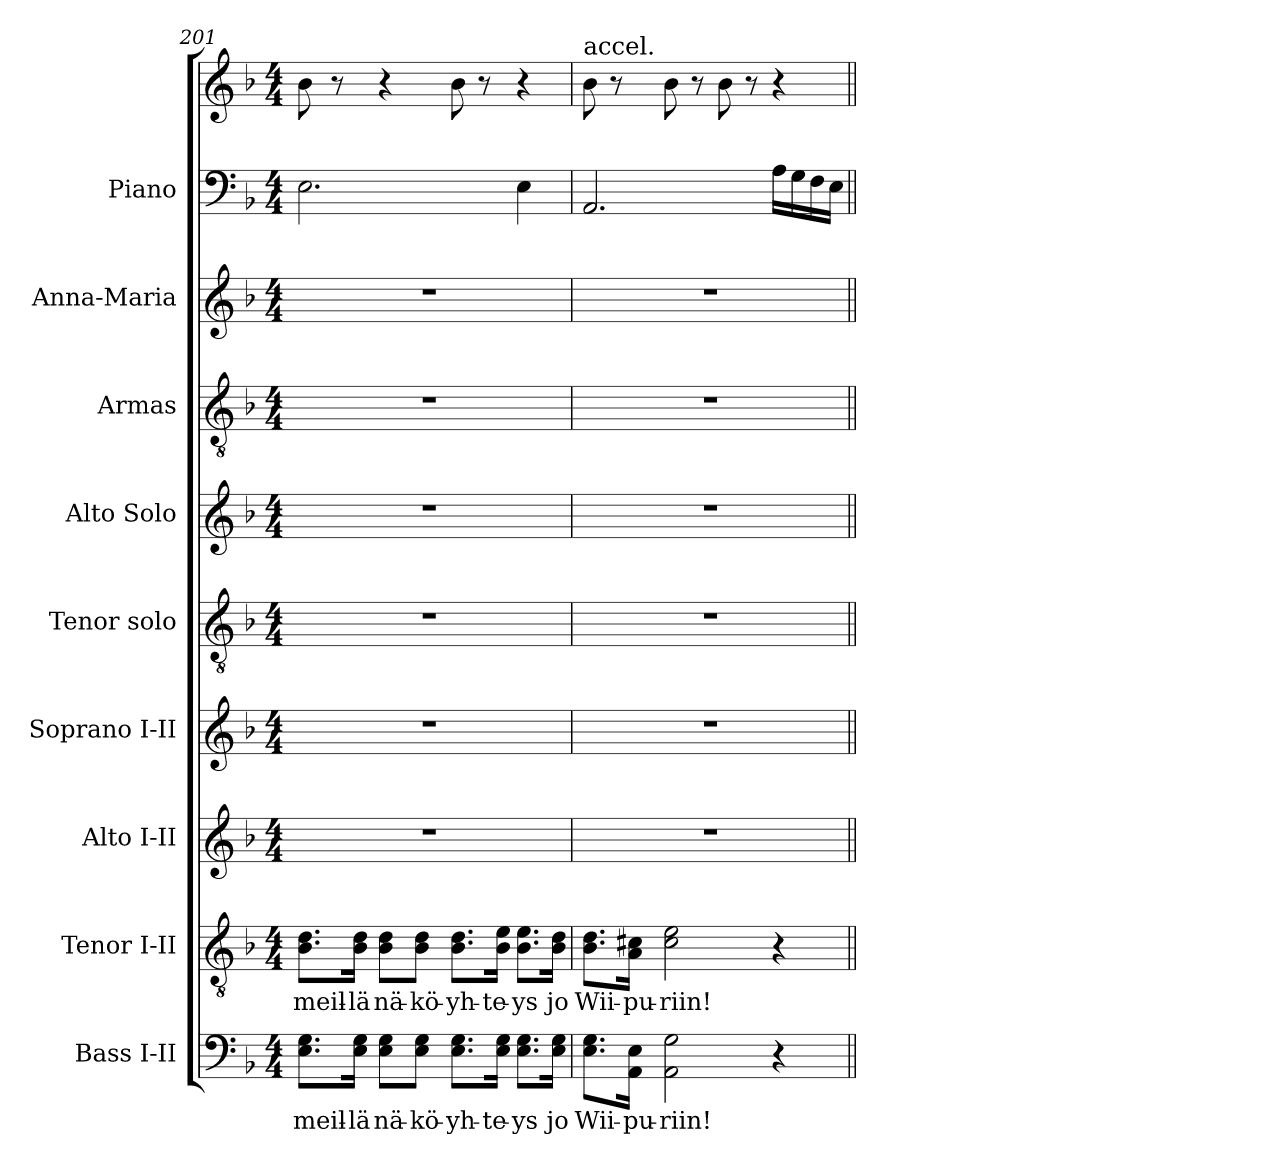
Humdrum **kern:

**kern	**text	**kern	**text	**kern	**kern	**kern	**kern	**kern	**kern	**kern	**kern
*part9	*part9	*part8	*part8	*part7	*part6	*part5	*part4	*part3	*part2	*part1	*part1
*staff10	*staff10	*staff9	*staff9	*staff8	*staff7	*staff6	*staff5	*staff4	*staff3	*staff2	*staff1
*I"Bass I-II	*	*I"Tenor I-II	*	*I"Alto I-II	*I"Soprano I-II	*I"Tenor solo	*I"Alto Solo	*I"Armas	*I"Anna-Maria	*I"Piano	*
*I'B.	*	*I'T.	*	*I'A.	*I'S.	*I'T. Solo	*I'A. Solo	*I'Armas	*I'A-M	*I'Pno.	*
*clefF4	*	*clefGv2	*	*clefG2	*clefG2	*clefGv2	*clefG2	*clefGv2	*clefG2	*clefF4	*clefG2
*	*	*ITrd7c12	*	*	*	*ITrd7c12	*	*ITrd7c12	*	*	*
*k[b-]	*	*k[b-]	*	*k[b-]	*k[b-]	*k[b-]	*k[b-]	*k[b-]	*k[b-]	*k[b-]	*k[b-]
*F:	*	*F:	*	*F:	*F:	*F:	*F:	*F:	*F:	*F:	*F:
*M4/4	*	*M4/4	*	*M4/4	*M4/4	*M4/4	*M4/4	*M4/4	*M4/4	*M4/4	*M4/4
*MM108	*	*MM108	*	*MM108	*MM108	*MM108	*MM108	*MM108	*MM108	*MM108	*MM108
=201	=201	=201	=201	=201	=201	=201	=201	=201	=201	=201	=201
!	!LO:LY:b:color=#000000	!	!	!	!	!	!	!	!	!	!
!	!	!	!LO:LY:b:color=#000000	!	!	!	!	!	!	!	!
8.Ei\ 8.GiL	meil-	8.BB-i\ 8.DiL	meil-	1r	1r	1r	1r	1r	1r	2.Ei\	8b-i\
.	.	.	.	.	.	.	.	.	.	.	8r
!	!LO:LY:b:color=#000000	!	!	!	!	!	!	!	!	!	!
!	!	!	!LO:LY:b:color=#000000	!	!	!	!	!	!	!	!
16Ei\ 16GiJk	-lä	16BB-i\ 16DiJk	-lä	.	.	.	.	.	.	.	.
!	!LO:LY:b:color=#000000	!	!	!	!	!	!	!	!	!	!
!	!	!	!LO:LY:b:color=#000000	!	!	!	!	!	!	!	!
8Ei\ 8GiL	nä-	8BB-i\ 8DiL	nä-	.	.	.	.	.	.	.	4r
!	!LO:LY:b:color=#000000	!	!	!	!	!	!	!	!	!	!
!	!	!	!LO:LY:b:color=#000000	!	!	!	!	!	!	!	!
8Ei\ 8GiJ	-kö-	8BB-i\ 8DiJ	-kö-	.	.	.	.	.	.	.	.
!	!LO:LY:b:color=#000000	!	!	!	!	!	!	!	!	!	!
!	!	!	!LO:LY:b:color=#000000	!	!	!	!	!	!	!	!
8.Ei\ 8.GiL	-yh-	8.BB-i\ 8.DiL	-yh-	.	.	.	.	.	.	.	8b-i\
.	.	.	.	.	.	.	.	.	.	.	8r
!	!LO:LY:b:color=#000000	!	!	!	!	!	!	!	!	!	!
!	!	!	!LO:LY:b:color=#000000	!	!	!	!	!	!	!	!
16Ei\ 16GiJk	-te-	16BB-i\ 16EiJk	-te-	.	.	.	.	.	.	.	.
!	!LO:LY:b:color=#000000	!	!	!	!	!	!	!	!	!	!
!	!	!	!LO:LY:b:color=#000000	!	!	!	!	!	!	!	!
8.Ei\ 8.GiL	-ys	8.BB-i\ 8.EiL	-ys	.	.	.	.	.	.	4Ei\	4r
!	!LO:LY:b:color=#000000	!	!	!	!	!	!	!	!	!	!
!	!	!	!LO:LY:b:color=#000000	!	!	!	!	!	!	!	!
16Ei\ 16GiJk	jo	16BB-i\ 16DiJk	jo	.	.	.	.	.	.	.	.
=202	=202	=202	=202	=202	=202	=202	=202	=202	=202	=202	=202
!	!LO:LY:b:color=#000000	!	!	!	!	!	!	!	!	!	!
!	!	!	!	!	!	!	!	!	!	!	!LO:TX:t=accel.
!	!	!	!LO:LY:b:color=#000000	!	!	!	!	!	!	!	!
8.Ei\ 8.GiL	Wii-	8.BB-i\ 8.DiL	Wii-	1r	1r	1r	1r	1r	1r	2.AAi/	8b-i\
.	.	.	.	.	.	.	.	.	.	.	8r
!	!LO:LY:b:color=#000000	!	!	!	!	!	!	!	!	!	!
!	!	!	!LO:LY:b:color=#000000	!	!	!	!	!	!	!	!
16AAi\ 16EiJk	-pu-	16AAi\ 16C#XiJk	-pu-	.	.	.	.	.	.	.	.
!	!LO:LY:b:color=#000000	!	!	!	!	!	!	!	!	!	!
!	!	!	!LO:LY:b:color=#000000	!	!	!	!	!	!	!	!
2AAi\ 2Gi	-riin!	2C#i\ 2Ei	-riin!	.	.	.	.	.	.	.	8b-i\
.	.	.	.	.	.	.	.	.	.	.	8r
.	.	.	.	.	.	.	.	.	.	.	8b-i\
.	.	.	.	.	.	.	.	.	.	.	8r
4r	.	4r	.	.	.	.	.	.	.	16Ai\LL	4r
.	.	.	.	.	.	.	.	.	.	16Gi\	.
.	.	.	.	.	.	.	.	.	.	16Fi\	.
.	.	.	.	.	.	.	.	.	.	16Ei\JJ	.
=||	=||	=||	=||	=||	=||	=||	=||	=||	=||	=||	=||
*-	*-	*-	*-	*-	*-	*-	*-	*-	*-	*-	*-
